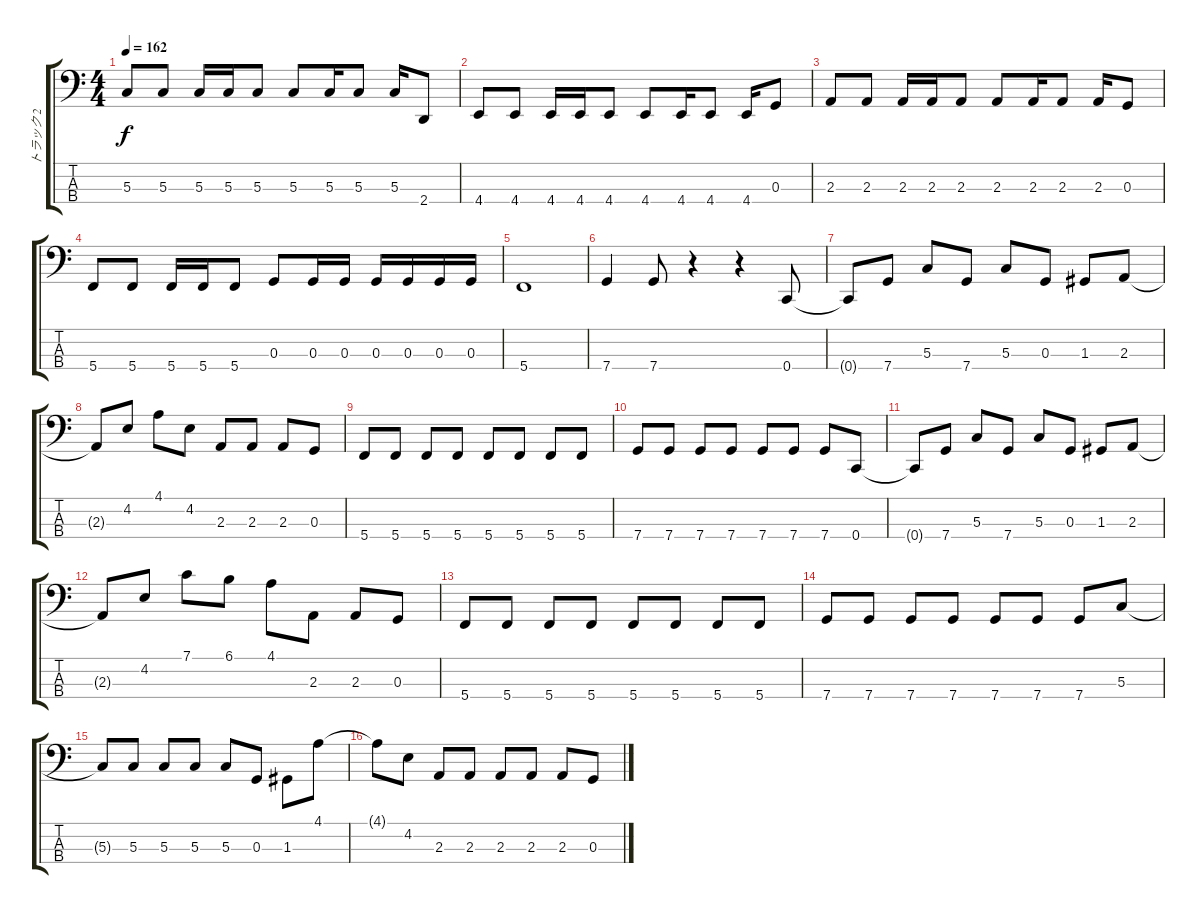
\track ("トラック 2" "トラック 2") {instrument electricbassfinger}
\staff {score tabs}
\tuning (F2 C2 G1 C1) {hide}
\ts (4 4)
\tempo 162
\clef f4
\ks c
5.3.8{dy f} 5.3.8 5.3.16 5.3.16 5.3.8 5.3.8 5.3.16 5.3.8 5.3.16 2.4.8 |
4.4.8 4.4.8 4.4.16 4.4.16 4.4.8 4.4.8 4.4.16 4.4.8 4.4.16 0.3.8 |
2.3.8 2.3.8 2.3.16 2.3.16 2.3.8 2.3.8 2.3.16 2.3.8 2.3.16 0.3.8 |
5.4.8 5.4.8 5.4.16 5.4.16 5.4.8 0.3.8 0.3.16 0.3.16 0.3.16 0.3.16 0.3.16 0.3.16 |
5.4.1 |
7.4.4 7.4.8 r.4 r.4 0.4.8 |
0.4{t}.8 7.4.8 5.3.8 7.4.8 5.3.8 0.3.8 1.3.8 2.3.8 |
2.3{t}.8 4.2.8 4.1.8 4.2.8 2.3.8 2.3.8 2.3.8 0.3.8 |
5.4.8 5.4.8 5.4.8 5.4.8 5.4.8 5.4.8 5.4.8 5.4.8 |
7.4.8 7.4.8 7.4.8 7.4.8 7.4.8 7.4.8 7.4.8 0.4.8 |
0.4{t}.8 7.4.8 5.3.8 7.4.8 5.3.8 0.3.8 1.3.8 2.3.8 |
2.3{t}.8 4.2.8 7.1.8 6.1.8 4.1.8 2.3.8 2.3.8 0.3.8 |
5.4.8 5.4.8 5.4.8 5.4.8 5.4.8 5.4.8 5.4.8 5.4.8 |
7.4.8 7.4.8 7.4.8 7.4.8 7.4.8 7.4.8 7.4.8 5.3.8 |
5.3{t}.8 5.3.8 5.3.8 5.3.8 5.3.8 0.3.8 1.3.8 4.1.8 |
4.1{t}.8 4.2.8 2.3.8 2.3.8 2.3.8 2.3.8 2.3.8 0.3.8
